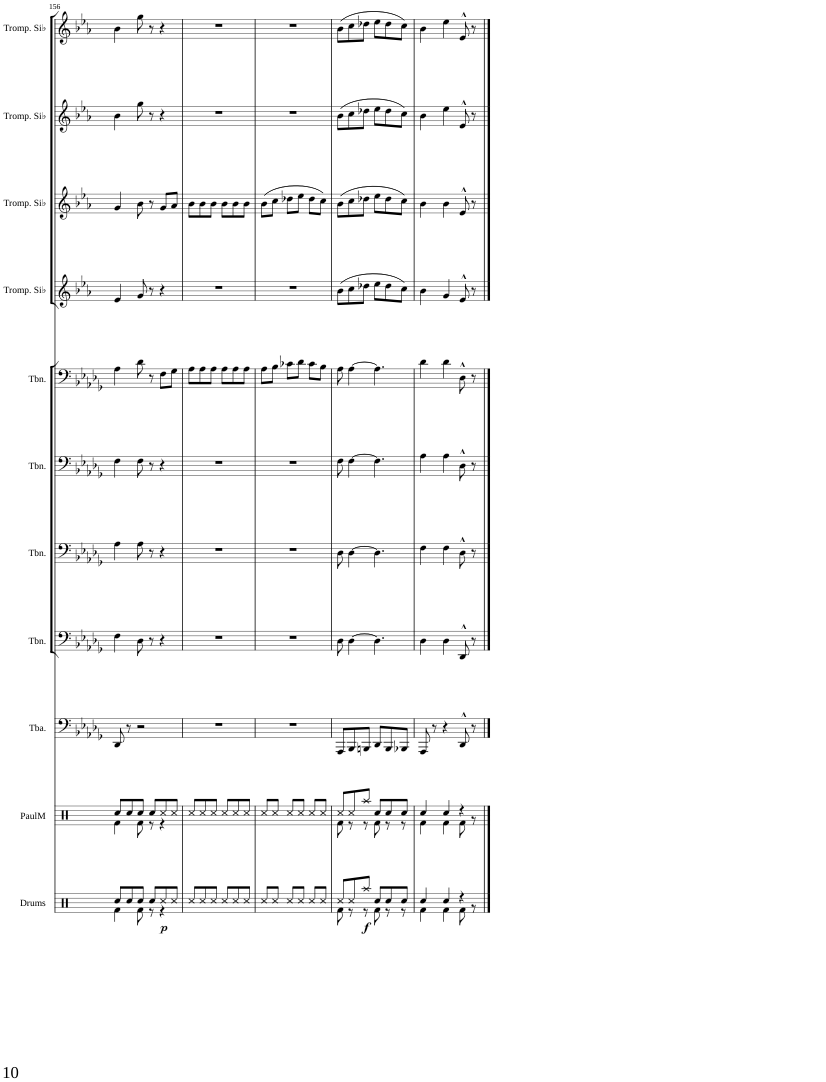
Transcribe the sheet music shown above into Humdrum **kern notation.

**kern	**dynam	**kern	**kern	**kern	**kern	**kern	**kern	**kern	**kern	**kern	**kern
*part11	*part11	*part10	*part9	*part8	*part7	*part6	*part5	*part4	*part3	*part2	*part1
*staff11	*staff11	*staff10	*staff9	*staff8	*staff7	*staff6	*staff5	*staff4	*staff3	*staff2	*staff1
*I"Drums	*	*I"PaulM	*I"Tuba	*I"Trombone	*I"Trombone	*I"Trombone	*I"Trombone	*I"Trompette en Sib	*I"Trompette en Sib	*I"Trompette en Sib	*I"Trompette en Sib
*I'Drums	*	*I'PaulM	*I'Tba.	*I'Tbn.	*I'Tbn.	*I'Tbn.	*I'Tbn.	*I'Tromp. Sib	*I'Tromp. Sib	*I'Tromp. Sib	*I'Tromp. Sib
!!LO:PB:g=z
*clefX	*	*clefX	*clefF4	*clefF4	*clefF4	*clefF4	*clefF4	*clefG2	*clefG2	*clefG2	*clefG2
*	*	*	*	*	*	*	*	*Trd1c2	*Trd1c2	*Trd1c2	*Trd1c2
*k[]	*	*k[]	*k[b-e-a-d-g-]	*k[b-e-a-d-g-]	*k[b-e-a-d-g-]	*k[b-e-a-d-g-]	*k[b-e-a-d-g-]	*k[b-e-a-]	*k[b-e-a-]	*k[b-e-a-]	*k[b-e-a-]
*M6/8	*	*M6/8	*M6/8	*M6/8	*M6/8	*M6/8	*M6/8	*M6/8	*M6/8	*M6/8	*M6/8
=156	=156	=156	=156	=156	=156	=156	=156	=156	=156	=156	=156
*^	*	*^	*	*	*	*	*	*	*	*	*
8Rcc/L	4Rf\	.	8Rcc/L	4Rf\	8DD-/	4F\	4A-\	4F\	4A-\	4e-/	4g/	4b-\	4b-\
8Rcc/	.	.	8Rcc/	.	8r	.	.	.	.	.	.	.	.
8Rcc/J	8Rf\	.	8Rcc/J	8Rf\	2r	8D-\	8A-\	8F\	8d-\	8g/	8b-\	8gg\	8gg\
8Rcc/L	8r	.	8Rcc/L	8r	.	8r	8r	8r	8r	8r	8r	8r	8r
!	!	!LO:DY:b	!	!	!	!	!	!	!	!	!	!	!
8Rcc/	4r	p	8Rcc/	4r	.	4r	4r	4r	8F\L	4r	8g/L	4r	4r
8Rcc/J	.	.	8Rcc/J	.	.	.	.	.	8G-\J	.	8a-/J	.	.
*v	*v	*	*	*	*	*	*	*	*	*	*	*	*
*	*	*v	*v	*	*	*	*	*	*	*	*	*
=157	=157	=157	=157	=157	=157	=157	=157	=157	=157	=157	=157
8Rcc/L	.	8Rcc/L	2.r	2.r	2.r	2.r	8A-\L	2.r	8b-\L	2.r	2.r
8Rcc/	.	8Rcc/	.	.	.	.	8A-\	.	8b-\	.	.
8Rcc/J	.	8Rcc/J	.	.	.	.	8A-\J	.	8b-\J	.	.
8Rcc/L	.	8Rcc/L	.	.	.	.	8A-\L	.	8b-\L	.	.
8Rcc/	.	8Rcc/	.	.	.	.	8A-\	.	8b-\	.	.
8Rcc/J	.	8Rcc/J	.	.	.	.	8A-\J	.	8b-\J	.	.
=158	=158	=158	=158	=158	=158	=158	=158	=158	=158	=158	=158
8Rcc/L	.	8Rcc/L	2.r	2.r	2.r	2.r	8A-\L	2.r	(8b-\L	2.r	2.r
8Rcc/J	.	8Rcc/J	.	.	.	.	8B-\J	.	8cc\J	.	.
8Rcc/L	.	8Rcc/L	.	.	.	.	8c-X\L	.	8dd-X\L	.	.
8Rcc/J	.	8Rcc/J	.	.	.	.	8d-\J	.	8ee-\J	.	.
8Rcc/L	.	8Rcc/L	.	.	.	.	8c-\L	.	8dd-\L	.	.
8Rcc/J	.	8Rcc/J	.	.	.	.	8B-\J	.	8cc\J)	.	.
=159	=159	=159	=159	=159	=159	=159	=159	=159	=159	=159	=159
*^	*	*^	*	*	*	*	*	*	*	*	*
8Rcc/L	8Rf\	.	8Rcc/L	8Rf\	8AAA-/L	8D-\	8D-\	8F\	8A-\	(8b-\L	(8b-\L	(8b-\L	(8b-\L
8Rcc/	8r	.	8Rcc/	8r	8BBB-/	[4D-\	[4D-\	[4F\	[4A-\	8cc\	8cc\	8cc\	8cc\
!	!	!LO:DY:b	!	!	!	!	!	!	!	!	!	!	!
8Raa/J	8r	f	8Raa/J	8r	8BBBn/J	.	.	.	.	8dd-X\J	8dd-X\J	8dd-X\J	8dd-X\J
8Rcc/L	8Rf\	.	8Rcc/L	8Rf\	8DD-/L	4.D-\]	4.D-\]	4.F\]	4.A-\]	8ee-\L	8ee-\L	8ee-\L	8ee-\L
8Rcc/	8r	.	8Rcc/	8r	8BBB/	.	.	.	.	8dd-\	8dd-\	8dd-\	8dd-\
8Rcc/J	8r	.	8Rcc/J	8r	8BBB-X/J	.	.	.	.	8cc\J)	8cc\J)	8cc\J)	8cc\J)
=160	=160	=160	=160	=160	=160	=160	=160	=160	=160	=160	=160	=160	=160
4Rcc/	4Rf\	.	4Rcc/	4Rf\	8AAA-/	4D-\	4F\	4A-\	4d-\	4b-\	4b-\	4b-\	4b-\
.	.	.	.	.	8r	.	.	.	.	.	.	.	.
4Rcc/	4Rf\	.	4Rcc/	4Rf\	4r	4D-\	4F\	4A-\	4d-\	4g/	4b-\	4ee-\	4ee-\
4r	8Rf\	.	4r	8Rf\	8DD-^^/	8DD-^^/	8D-^^\	8D-^^\	8D-^^\	8e-^^/	8e-^^/	8e-^^/	8e-^^/
.	8r	.	.	8r	8r	8r	8r	8r	8r	8r	8r	8r	8r
*v	*v	*	*	*	*	*	*	*	*	*	*	*	*
*	*	*v	*v	*	*	*	*	*	*	*	*	*
==	==	==	==	==	==	==	==	==	==	==	==
*-	*-	*-	*-	*-	*-	*-	*-	*-	*-	*-	*-
